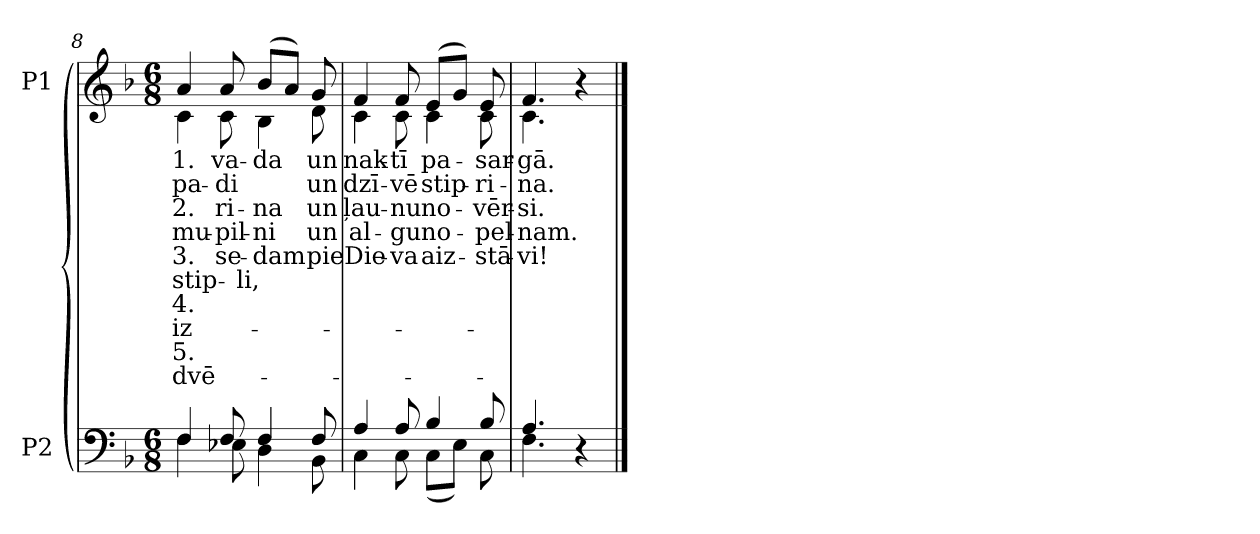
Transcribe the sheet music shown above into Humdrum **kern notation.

**kern	**kern	**text	**text	**text	**text	**text	**text	**text	**text	**text	**text
*part2	*part1	*part1	*part1	*part1	*part1	*part1	*part1	*part1	*part1	*part1	*part1
*staff2	*staff1	*staff1	*staff1	*staff1	*staff1	*staff1	*staff1	*staff1	*staff1	*staff1	*staff1
*I"P2	*I"P1	*	*	*	*	*	*	*	*	*	*
!!LO:LB:g=z
*clefF4	*clefG2	*	*	*	*	*	*	*	*	*	*
*k[b-]	*k[b-]	*	*	*	*	*	*	*	*	*	*
*F:	*F:	*	*	*	*	*	*	*	*	*	*
*M6/8	*M6/8	*	*	*	*	*	*	*	*	*	*
=8	=8	=8	=8	=8	=8	=8	=8	=8	=8	=8	=8
*^	*	*	*	*	*	*	*	*	*	*	*
!	!	!	!LO:LY:b:color=#000000	!LO:LY:b:color=#000000	!LO:LY:b:color=#000000	!LO:LY:b:color=#000000	!LO:LY:b:color=#000000	!LO:LY:b:color=#000000	!LO:LY:b:color=#000000	!LO:LY:b:color=#000000	!LO:LY:b:color=#000000	!LO:LY:b:color=#000000
*	*	*^	*	*	*	*	*	*	*	*	*	*
4Fi/	4Fi\	4ai/	4ci\	1.	pa-	2.	mu-	3.	stip-	4.	iz-	5.	dvē-
!	!	!	!	!LO:LY:b:color=#000000	!LO:LY:b:color=#000000	!LO:LY:b:color=#000000	!LO:LY:b:color=#000000	!LO:LY:b:color=#000000	!	!	!	!	!
8Fi/	8E-Xi\	8ai/	8ci\	-va-	-di	-ri-	-pil-	-se-	.	.	.	.	.
!	!	!	!	!LO:LY:b:color=#000000	!LO:LY:b:color=#000000	!LO:LY:b:color=#000000	!LO:LY:b:color=#000000	!LO:LY:b:color=#000000	!LO:LY:b:color=#000000	!	!	!	!
4Fi/	4Di\	(8b-i/L	4B-i\	-da	-	na	-ni	-dam	-li,	.	.	.	.
.	.	8ai/J)	.	.	.	.	.	.	.	.	.	.	.
!	!	!	!	!LO:LY:b:color=#000000	!LO:LY:b:color=#000000	!LO:LY:b:color=#000000	!LO:LY:b:color=#000000	!LO:LY:b:color=#000000	!	!	!	!	!
8Fi/	8BB-i\	8gi/	8di\	un	un	un	un	pie	.	.	.	.	.
=9	=9	=9	=9	=9	=9	=9	=9	=9	=9	=9	=9	=9	=9
!	!	!	!	!LO:LY:b:color=#000000	!LO:LY:b:color=#000000	!LO:LY:b:color=#000000	!LO:LY:b:color=#000000	!LO:LY:b:color=#000000	!	!	!	!	!
4Ai/	4Ci\	4fi/	4ci\	nak-	dzī-	ļau-	al-	Die-	.	.	.	.	.
!	!	!	!	!LO:LY:b:color=#000000	!LO:LY:b:color=#000000	!LO:LY:b:color=#000000	!LO:LY:b:color=#000000	!LO:LY:b:color=#000000	!	!	!	!	!
8Ai/	8Ci\	8fi/	8ci\	-tī	-vē	-nu	-gu	-va	.	.	.	.	.
!	!	!	!	!LO:LY:b:color=#000000	!LO:LY:b:color=#000000	!LO:LY:b:color=#000000	!LO:LY:b:color=#000000	!LO:LY:b:color=#000000	!	!	!	!	!
4B-i/	(8Ci\L	(8ei/L	4ci\	pa-	stip-	no-	no-	aiz-	.	.	.	.	.
.	8Ei\J)	8gi/J)	.	.	.	.	.	.	.	.	.	.	.
!	!	!	!	!LO:LY:b:color=#000000	!LO:LY:b:color=#000000	!LO:LY:b:color=#000000	!LO:LY:b:color=#000000	!LO:LY:b:color=#000000	!	!	!	!	!
8B-i/	8Ci\	8ei/	8ci\	-sar-	-ri-	-vēr-	-pel-	-stā-	.	.	.	.	.
=10	=10	=10	=10	=10	=10	=10	=10	=10	=10	=10	=10	=10	=10
!	!	!	!	!LO:LY:b:color=#000000	!LO:LY:b:color=#000000	!LO:LY:b:color=#000000	!LO:LY:b:color=#000000	!LO:LY:b:color=#000000	!	!	!	!	!
4.Ai/	4.Fi\	4.fi/	4.ci\	-gā.	-na.	-si.	-nam.	-vi!	.	.	.	.	.
!	!	!	!	!LO:LY:b:color=#000000	!LO:LY:b:color=#000000	!LO:LY:b:color=#000000	!LO:LY:b:color=#000000	!	!	!	!	!	!
4r	4ryy	4r	4ryy	2.	3.	4.	5.	.	.	.	.	.	.
*v	*v	*	*	*	*	*	*	*	*	*	*	*	*
*	*v	*v	*	*	*	*	*	*	*	*	*	*
==	==	==	==	==	==	==	==	==	==	==	==
*-	*-	*-	*-	*-	*-	*-	*-	*-	*-	*-	*-
